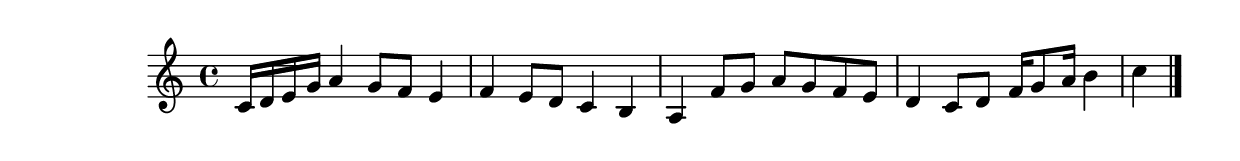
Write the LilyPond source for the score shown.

\header{tagline = " "}

\score{
\absolute {
\override Score.BarNumber.break-visibility = ##(#f #f #f) 
 c'16 d'16 e'16 g'16 a'4 g'8 f'8 e'4 f'4 e'8 d'8 c'4 b4 a4 f'8 g'8 a'8 g'8 f'8 e'8 d'4 c'8 d'8 f'16 g'8 a'16 b'4 c''4 \bar"|."

}
\midi{}
\layout{}
}
